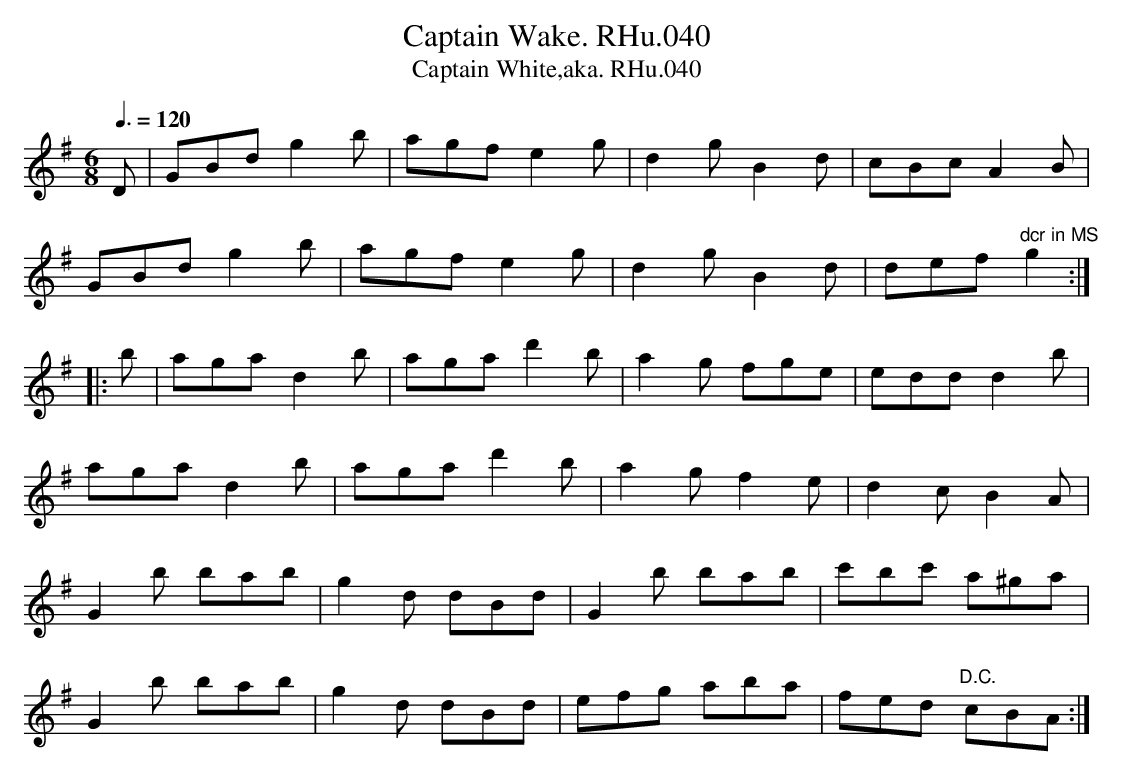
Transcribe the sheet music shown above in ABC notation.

X:1
T:Captain Wake. RHu.040
T:Captain White,aka. RHu.040
M:6/8
L:1/8
Q:3/8=120
K:G
D|GBd g2b|agf e2g|d2gB2d|cBc A2B|
GBd g2b|agf e2g|d2gB2d|def "dcr in MS"g2:|
|:b|aga d2b|agad'2b|a2g fge|edd d2b|
aga d2b|agad'2b|a2g f2e|d2c B2A|
G2b bab|g2d dBd|G2b bab|c'bc' a^ga|
G2b bab|g2d dBd|efg aba|fed "D.C."cBA:|
